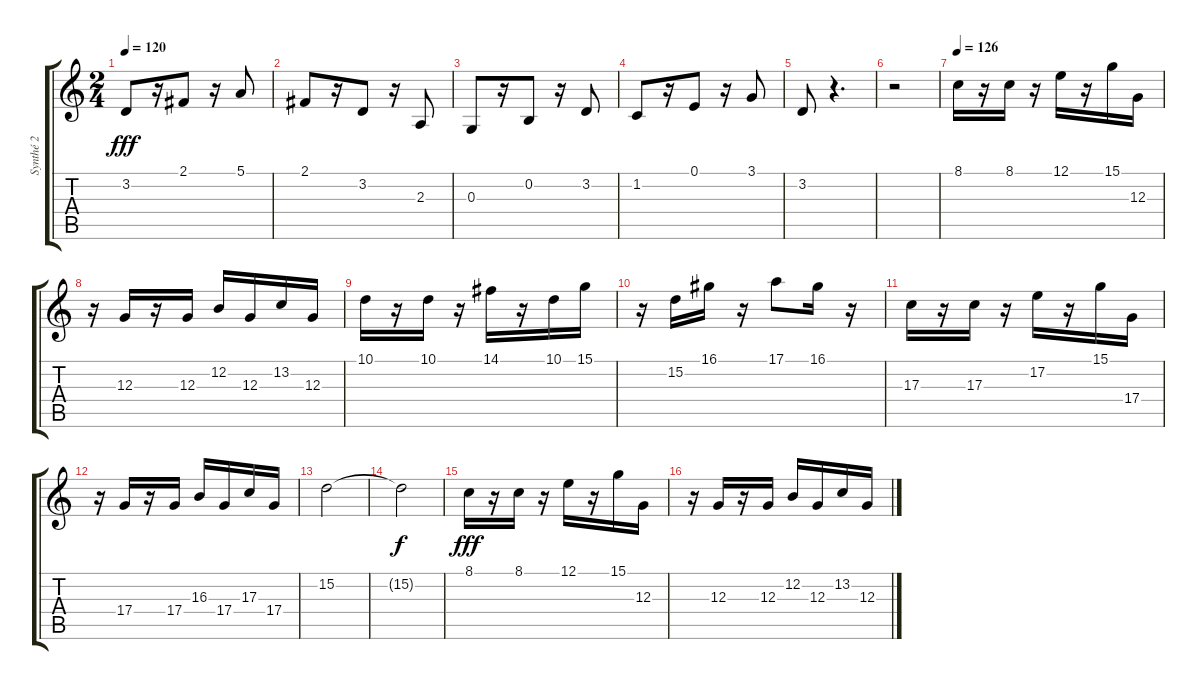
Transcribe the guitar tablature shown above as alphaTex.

\track ("Synthé 2" "Synthé 2") {instrument brasssection}
\staff {score tabs}
\tuning (E4 B3 G3 D3 A2 E2) {hide}
\ts (2 4)
\tempo 120
\clef g2
\ks c
3.2.8{dy fff} r.16 2.1.8 r.16 5.1.8 |
2.1.8 r.16 3.2.8 r.16 2.3.8 |
0.3.8 r.16 0.2.8 r.16 3.2.8 |
1.2.8 r.16 0.1.8 r.16 3.1.8 |
3.2.8 r.4{d} |
r.2 |
\tempo 126
8.1.16 r.16 8.1.16 r.16 12.1.16 r.16 15.1.16 12.3.16 |
r.16 12.3.16 r.16 12.3.16 12.2.16 12.3.16 13.2.16 12.3.16 |
10.1.16 r.16 10.1.16 r.16 14.1.16 r.16 10.1.16 15.1.16 |
r.16 15.2.16 16.1.16 r.16 17.1.8 16.1.16 r.16 |
17.3.16 r.16 17.3.16 r.16 17.2.16 r.16 15.1.16 17.4.16 |
r.16 17.4.16 r.16 17.4.16 16.3.16 17.4.16 17.3.16 17.4.16 |
15.2.2 |
15.2{t}.2{dy f} |
8.1.16{dy fff} r.16 8.1.16 r.16 12.1.16 r.16 15.1.16 12.3.16 |
r.16 12.3.16 r.16 12.3.16 12.2.16 12.3.16 13.2.16 12.3.16
